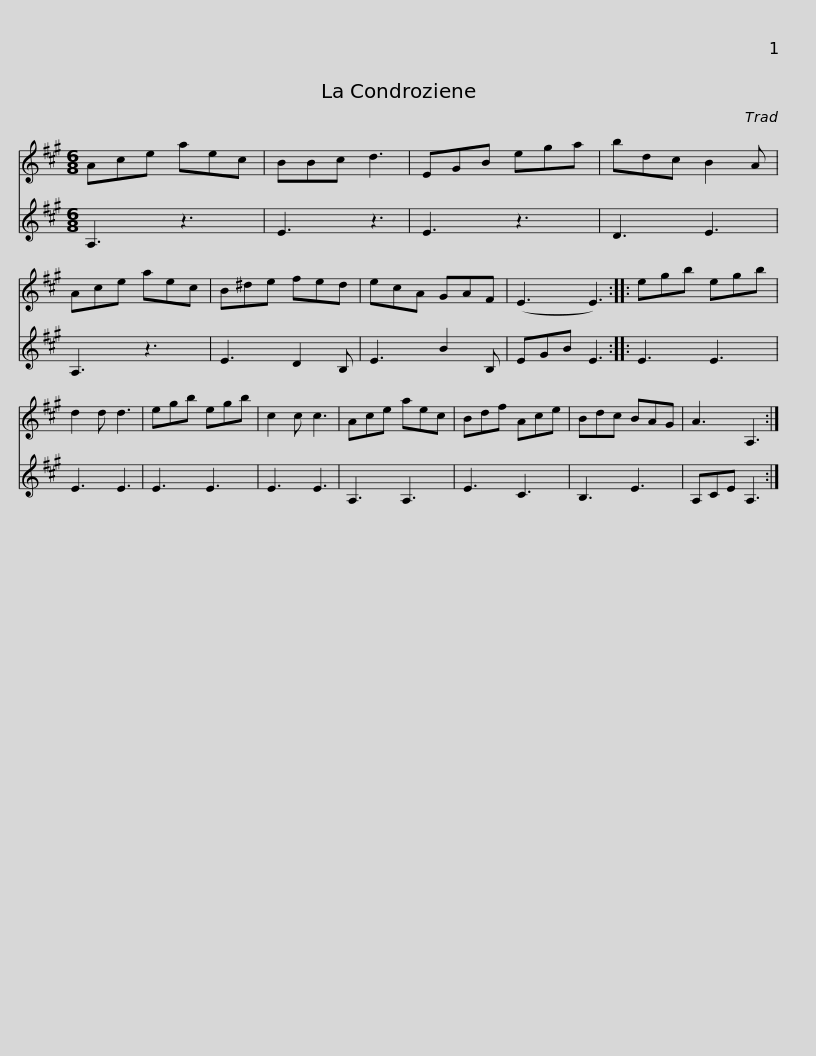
X:1
%%score 1 2
L:1/8
M:6/8
I:linebreak $
K:A
V:1 treble
V:2 treble
V:1
 Ace aec | BBc d3 | EGB ega | bdc B2 A | Ace aec | %5
 B^de fed | ecA GAF |$ (E3 E3) :: egb egb | d2 d d3 | %10
 egb egb | c2 c c3 | Ace aec | Bdf Ace | Bdc BAG |$ %15
 A3 A,3 :| %16
V:2
 A,3 z3 | E3 z3 | E3 z3 | D3 E3 | A,3 z3 | %5
 E3 D2 B, | E3 B2 B, |$ EGB E3 :: E3 E3 | E3 E3 | %10
 E3 E3 | E3 E3 | A,3 A,3 | E3 C3 | B,3 E3 |$ %15
 A,CE A,3 :| %16
